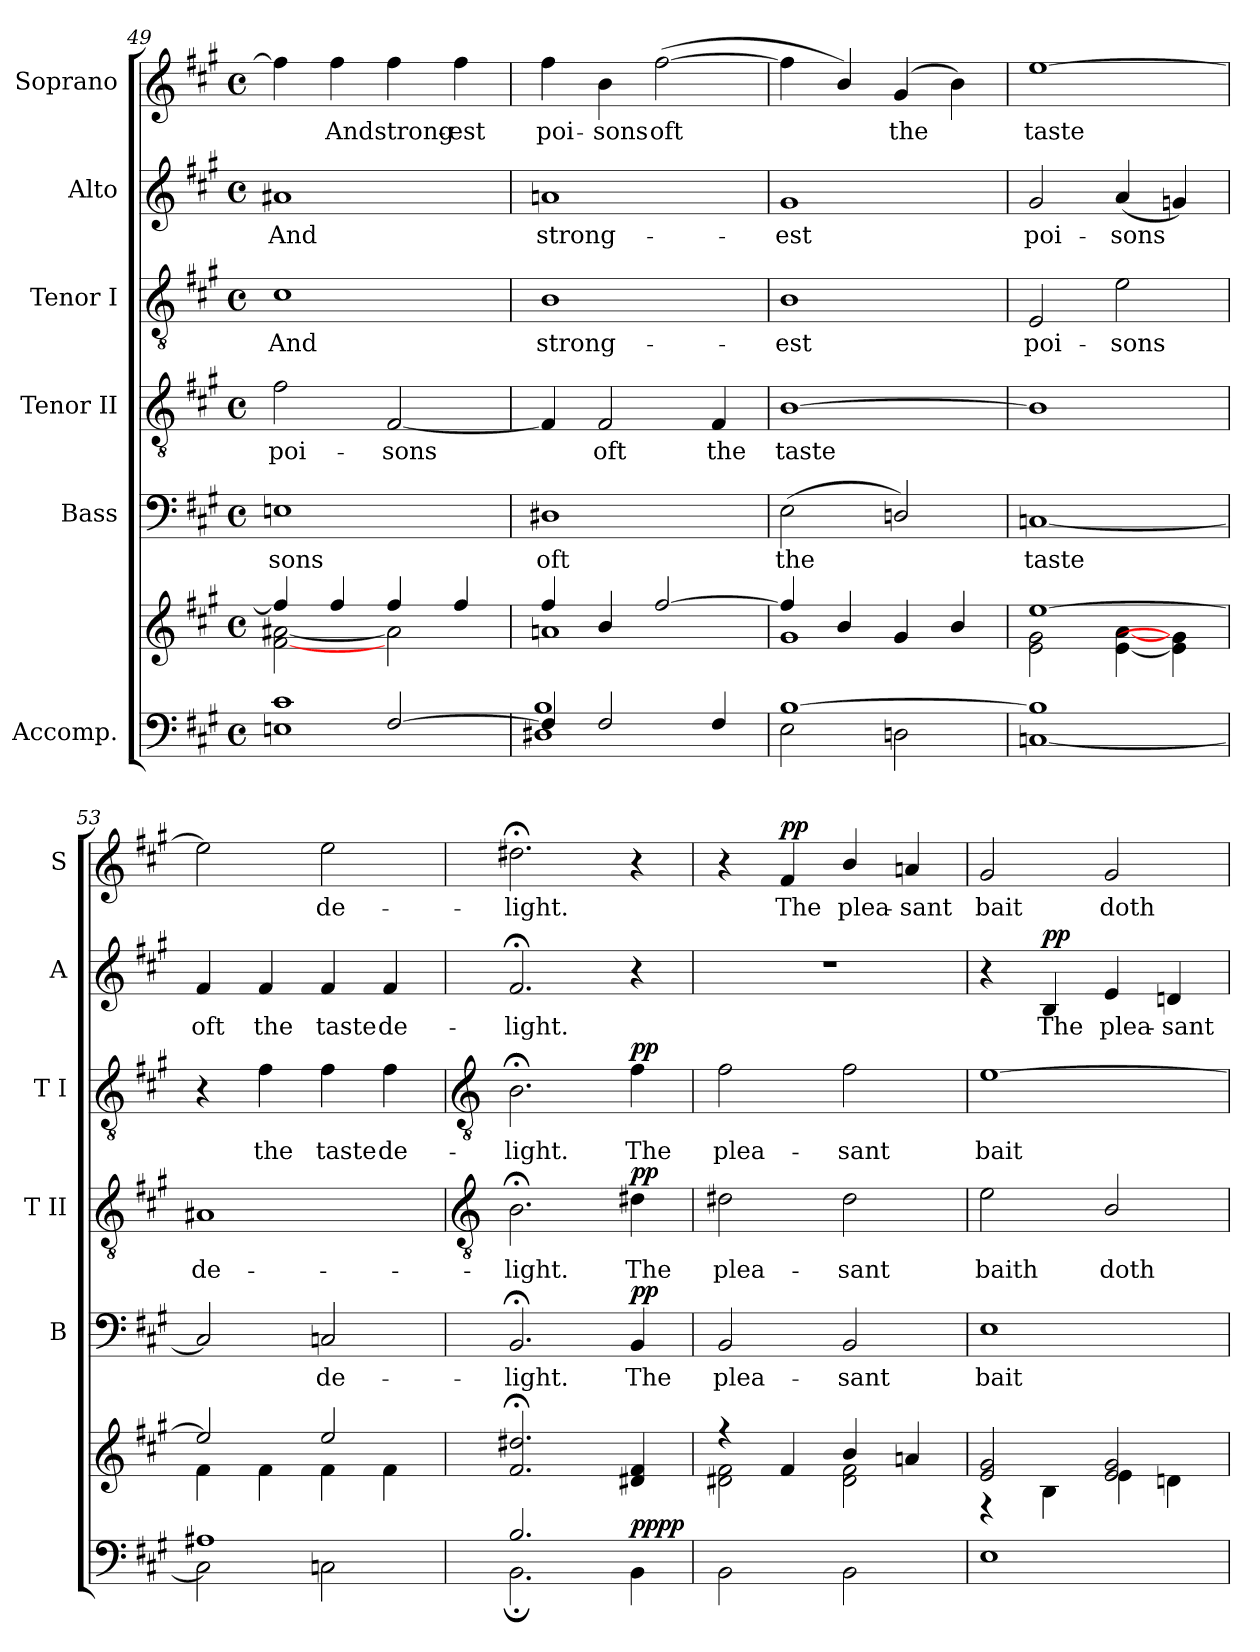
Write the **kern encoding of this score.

**kern	**kern	**dynam	**kern	**text	**dynam	**kern	**text	**dynam	**kern	**text	**dynam	**kern	**text	**dynam	**kern	**text	**dynam
*part6	*part6	*part6	*part5	*part5	*part5	*part4	*part4	*part4	*part3	*part3	*part3	*part2	*part2	*part2	*part1	*part1	*part1
*staff7	*staff6	*staff6/7	*staff5	*staff5	*staff5	*staff4	*staff4	*staff4	*staff3	*staff3	*staff3	*staff2	*staff2	*staff2	*staff1	*staff1	*staff1
*I"Accomp.	*	*	*I"Bass	*	*	*I"Tenor II	*	*	*I"Tenor I	*	*	*I"Alto	*	*	*I"Soprano	*	*
*	*	*	*I'B	*	*	*I'T II	*	*	*I'T I	*	*	*I'A	*	*	*I'S	*	*
*clefF4	*clefG2	*	*clefF4	*	*	*clefGv2	*	*	*clefGv2	*	*	*clefG2	*	*	*clefG2	*	*
*k[f#c#g#]	*k[f#c#g#]	*	*k[f#c#g#]	*	*	*k[f#c#g#]	*	*	*k[f#c#g#]	*	*	*k[f#c#g#]	*	*	*k[f#c#g#]	*	*
*A:	*A:	*	*A:	*	*	*A:	*	*	*A:	*	*	*A:	*	*	*A:	*	*
*M4/4	*M4/4	*	*M4/4	*	*	*M4/4	*	*	*M4/4	*	*	*M4/4	*	*	*M4/4	*	*
*met(c)	*met(c)	*	*met(c)	*	*	*met(c)	*	*	*met(c)	*	*	*met(c)	*	*	*met(c)	*	*
=49	=49	=49	=49	=49	=49	=49	=49	=49	=49	=49	=49	=49	=49	=49	=49	=49	=49
*^	*^	*	*	*	*	*	*	*	*	*	*	*	*	*	*	*	*
!	!	!	!	!	!	!LO:LY:b	!	!	!LO:LY:b	!	!	!LO:LY:b	!	!	!LO:LY:b	!	!	!	!
2ryy	1En\ 1c#\	4ff#/]	[2f#\ [2a#X\	.	1En	-sons	.	2f#	poi-	.	1c#	And	.	1a#X	And	.	4ff#]	.	.
!	!	!	!	!	!	!	!	!	!	!	!	!	!	!	!	!	!	!LO:LY:b	!
.	.	4ff#/	.	.	.	.	.	.	.	.	.	.	.	.	.	.	4ff#	And	.
!	!	!	!	!	!	!	!	!	!LO:LY:b	!	!	!	!	!	!	!	!	!LO:LY:b	!
[2F#/	.	4ff#/	2a#\]	.	.	.	.	[2F#	-sons	.	.	.	.	.	.	.	4ff#	strong-	.
!	!	!	!	!	!	!	!	!	!	!	!	!	!	!	!	!	!	!LO:LY:b	!
.	.	4ff#/	.	.	.	.	.	.	.	.	.	.	.	.	.	.	4ff#	-est	.
=50	=50	=50	=50	=50	=50	=50	=50	=50	=50	=50	=50	=50	=50	=50	=50	=50	=50	=50	=50
!	!	!	!	!	!	!LO:LY:b	!	!	!	!	!	!LO:LY:b	!	!	!LO:LY:b	!	!	!LO:LY:b	!
4F#/]	1D#X\ 1B\	4ff#/	1an\	.	1D#X	oft	.	4F#]	.	.	1B	strong-	.	1an	strong-	.	4ff#	poi-	.
!	!	!	!	!	!	!	!	!	!LO:LY:b	!	!	!	!	!	!	!	!	!LO:LY:b	!
2F#/	.	4b/	.	.	.	.	.	2F#	oft	.	.	.	.	.	.	.	4b	-sons	.
!	!	!	!	!	!	!	!	!	!	!	!	!	!	!	!	!	!	!LO:LY:b	!
.	.	[2ff#/	.	.	.	.	.	.	.	.	.	.	.	.	.	.	(>[2ff#	oft	.
!	!	!	!	!	!	!	!	!	!LO:LY:b	!	!	!	!	!	!	!	!	!	!
4F#/	.	.	.	.	.	.	.	4F#	the	.	.	.	.	.	.	.	.	.	.
=51	=51	=51	=51	=51	=51	=51	=51	=51	=51	=51	=51	=51	=51	=51	=51	=51	=51	=51	=51
!	!	!	!	!	!	!LO:LY:b	!	!	!LO:LY:b	!	!	!LO:LY:b	!	!	!LO:LY:b	!	!	!	!
[1B/	2E\	4ff#/]	1g#\	.	(<2E	the	.	[1B	taste	.	1B	-est	.	1g#	-est	.	4ff#]	.	.
.	.	4b/	.	.	.	.	.	.	.	.	.	.	.	.	.	.	4b/)	.	.
!	!	!	!	!	!	!	!	!	!	!	!	!	!	!	!	!	!	!LO:LY:b	!
.	2Dn\	4g#/	.	.	2Dn/)	.	.	.	.	.	.	.	.	.	.	.	(<4g#	the	.
.	.	4b/	.	.	.	.	.	.	.	.	.	.	.	.	.	.	4b)	.	.
=52	=52	=52	=52	=52	=52	=52	=52	=52	=52	=52	=52	=52	=52	=52	=52	=52	=52	=52	=52
!	!	!	!	!	!	!LO:LY:b	!	!	!	!	!	!LO:LY:b	!	!	!LO:LY:b	!	!	!LO:LY:b	!
1B/]	[1Cn\	[1ee/	2e\ 2g#\	.	[1Cn	taste	.	1B]	.	.	2E	poi-	.	2g#	poi-	.	[1ee	taste	.
!	!	!	!	!	!	!	!	!	!	!	!	!LO:LY:b	!	!	!LO:LY:b	!	!	!	!
.	.	.	[4e\ [4a\	.	.	.	.	.	.	.	2e	-sons	.	(<4a	-sons	.	.	.	.
.	.	.	4e\] 4g\]	.	.	.	.	.	.	.	.	.	.	4gn)	.	.	.	.	.
=53	=53	=53	=53	=53	=53	=53	=53	=53	=53	=53	=53	=53	=53	=53	=53	=53	=53	=53	=53
!	!	!	!	!	!	!	!	!	!LO:LY:b	!	!	!	!	!	!LO:LY:b	!	!	!	!
1A#X/	2C\]	2ee/]	4f#\	.	2C]	.	.	1A#X	de-	.	4r	.	.	4f#	oft	.	2ee]	.	.
!	!	!	!	!	!	!	!	!	!	!	!	!LO:LY:b	!	!	!LO:LY:b	!	!	!	!
.	.	.	4f#\	.	.	.	.	.	.	.	4f#	the	.	4f#	the	.	.	.	.
!	!	!	!	!	!	!LO:LY:b	!	!	!	!	!	!LO:LY:b	!	!	!LO:LY:b	!	!	!LO:LY:b	!
.	2C\	2ee/	4f#\	.	2C	de-	.	.	.	.	4f#	taste	.	4f#	taste	.	2ee	de-	.
!	!	!	!	!	!	!	!	!	!	!	!	!LO:LY:b	!	!	!LO:LY:b	!	!	!	!
.	.	.	4f#\	.	.	.	.	.	.	.	4f#	de-	.	4f#	de-	.	.	.	.
!!LO:LB:g=z
=54	=54	=54	=54	=54	=54	=54	=54	=54	=54	=54	=54	=54	=54	=54	=54	=54	=54	=54	=54
*	*	*	*	*	*	*	*	*clefGv2	*	*	*clefGv2	*	*	*	*	*	*	*	*
!	!	!	!	!	!	!LO:LY:b	!	!	!LO:LY:b	!	!	!LO:LY:b	!	!	!LO:LY:b	!	!	!LO:LY:b	!
2.B/	2.BB;\	2.f#/;< 2.dd#X/;<	1ryy	.	2.BB;<	-light.	.	2.B;<	-light.	.	2.B;<	-light.	.	2.f#;<	-light.	.	2.dd#X;<	-light.	.
!	!	!	!	!LO:DY:a=2	!	!LO:LY:b	!	!	!LO:LY:b	!	!	!LO:LY:b	!	!	!	!	!	!	!
!	!	!	!	!LO:DY:n=1:b	!	!	!LO:DY:b	!	!	!LO:DY:b	!	!	!LO:DY:b	!	!	!	!	!	!
4ryy	4BB\	4d#X/ 4f#/	.	pp pp	4BB	The	pp	4d#X	The	pp	4f#	The	pp	4r	.	.	4r	.	.
=55	=55	=55	=55	=55	=55	=55	=55	=55	=55	=55	=55	=55	=55	=55	=55	=55	=55	=55	=55
!	!	!	!	!	!	!LO:LY:b	!	!	!LO:LY:b	!	!	!LO:LY:b	!	!	!	!	!	!	!
1ryy	2BB\	4r	2d#X\ 2f#\	.	2BB	plea-	.	2d#X	plea-	.	2f#	plea-	.	1r	.	.	4r	.	.
!	!	!	!	!	!	!	!	!	!	!	!	!	!	!	!	!	!	!LO:LY:b	!LO:DY:b
.	.	4f#/	.	.	.	.	.	.	.	.	.	.	.	.	.	.	4f#	The	pp
!	!	!	!	!	!	!LO:LY:b	!	!	!LO:LY:b	!	!	!LO:LY:b	!	!	!	!	!	!LO:LY:b	!
.	2BB\	4b/	2d#\ 2f#\	.	2BB	-sant	.	2d#	-sant	.	2f#	-sant	.	.	.	.	4b/	plea-	.
!	!	!	!	!	!	!	!	!	!	!	!	!	!	!	!	!	!	!LO:LY:b	!
.	.	4an/	.	.	.	.	.	.	.	.	.	.	.	.	.	.	4an	-sant	.
=56	=56	=56	=56	=56	=56	=56	=56	=56	=56	=56	=56	=56	=56	=56	=56	=56	=56	=56	=56
!	!	!	!	!	!	!LO:LY:b	!	!	!LO:LY:b	!	!	!LO:LY:b	!	!	!	!	!	!LO:LY:b	!
1ryy	1E\	2e/ 2g#/	4r	.	1E	bait	.	2e	baith	.	[1e	bait	.	4r	.	.	2g#	bait	.
!	!	!	!	!	!	!	!	!	!	!	!	!	!	!	!LO:LY:b	!LO:DY:b	!	!	!
.	.	.	4B\	.	.	.	.	.	.	.	.	.	.	4B	The	pp	.	.	.
!	!	!	!	!	!	!	!	!	!LO:LY:b	!	!	!	!	!	!LO:LY:b	!	!	!LO:LY:b	!
.	.	2e/ 2g#/	4e\	.	.	.	.	2B/	doth	.	.	.	.	4e	plea-	.	2g#	doth	.
!	!	!	!	!	!	!	!	!	!	!	!	!	!	!	!LO:LY:b	!	!	!	!
.	.	.	4dn\	.	.	.	.	.	.	.	.	.	.	4dn	-sant	.	.	.	.
*v	*v	*	*	*	*	*	*	*	*	*	*	*	*	*	*	*	*	*	*
*	*v	*v	*	*	*	*	*	*	*	*	*	*	*	*	*	*	*	*
=	=	=	=	=	=	=	=	=	=	=	=	=	=	=	=	=	=
*-	*-	*-	*-	*-	*-	*-	*-	*-	*-	*-	*-	*-	*-	*-	*-	*-	*-
